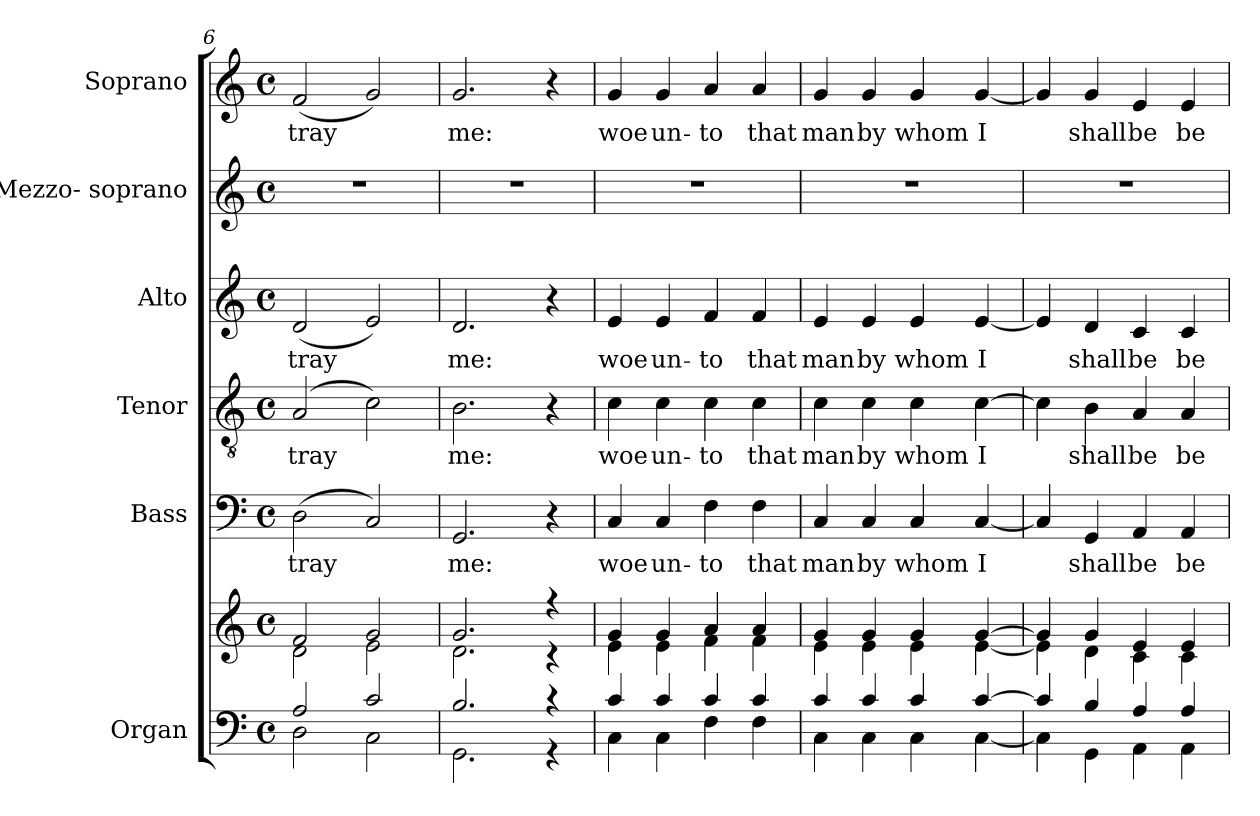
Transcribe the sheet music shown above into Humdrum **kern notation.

**kern	**kern	**kern	**text	**kern	**text	**kern	**text	**kern	**kern	**text
*part6	*part6	*part5	*part5	*part4	*part4	*part3	*part3	*part2	*part1	*part1
*staff7	*staff6	*staff5	*staff5	*staff4	*staff4	*staff3	*staff3	*staff2	*staff1	*staff1
*I"Organ	*	*I"Bass	*	*I"Tenor	*	*I"Alto	*	*I"Mezzo- soprano	*I"Soprano	*
*I'Org.	*	*I'B	*	*I'T.	*	*I'A	*	*I'M-S.	*I'S	*
*clefF4	*clefG2	*clefF4	*	*clefGv2	*	*clefG2	*	*clefG2	*clefG2	*
*	*	*	*	*ITrd7c12	*	*	*	*	*	*
*k[]	*k[]	*k[]	*	*k[]	*	*k[]	*	*k[]	*k[]	*
*C:	*C:	*C:	*	*C:	*	*C:	*	*C:	*C:	*
*M4/4	*M4/4	*M4/4	*	*M4/4	*	*M4/4	*	*M4/4	*M4/4	*
*met(c)	*met(c)	*met(c)	*	*met(c)	*	*met(c)	*	*met(c)	*met(c)	*
=6	=6	=6	=6	=6	=6	=6	=6	=6	=6	=6
*^	*^	*	*	*	*	*	*	*	*	*
!	!	!	!	!	!LO:LY:b:color=#000000	!	!	!	!	!	!	!
!	!	!	!	!	!	!	!LO:LY:b:color=#000000	!	!	!	!	!
!	!	!	!	!	!	!	!	!	!LO:LY:b:color=#000000	!	!	!
!	!	!	!	!	!	!	!	!	!	!	!	!LO:LY:b:color=#000000
2Ai/	2Di\	2fi/	2di\	(2Di\	-tray	(2AAi/	-tray	(2di/	-tray	1r	(2fi/	-tray
2ci/	2Ci\	2gi/	2ei\	2Ci/)	.	2Ci\)	.	2ei/)	.	.	2gi/)	.
=7	=7	=7	=7	=7	=7	=7	=7	=7	=7	=7	=7	=7
!	!	!	!	!	!LO:LY:b:color=#000000	!	!	!	!	!	!	!
!	!	!	!	!	!	!	!LO:LY:b:color=#000000	!	!	!	!	!
!	!	!	!	!	!	!	!	!	!LO:LY:b:color=#000000	!	!	!
!	!	!	!	!	!	!	!	!	!	!	!	!LO:LY:b:color=#000000
2.Bi/	2.GGi\	2.gi/	2.di\	2.GGi/	me:	2.BBi\	me:	2.di/	me:	1r	2.gi/	me:
4r	4r	4r	4r	4r	.	4r	.	4r	.	.	4r	.
=8	=8	=8	=8	=8	=8	=8	=8	=8	=8	=8	=8	=8
!	!	!	!	!	!LO:LY:b:color=#000000	!	!	!	!	!	!	!
!	!	!	!	!	!	!	!LO:LY:b:color=#000000	!	!	!	!	!
!	!	!	!	!	!	!	!	!	!LO:LY:b:color=#000000	!	!	!
!	!	!	!	!	!	!	!	!	!	!	!	!LO:LY:b:color=#000000
4ci/	4Ci\	4gi/	4ei\	4Ci/	woe	4Ci\	woe	4ei/	woe	1r	4gi/	woe
!	!	!	!	!	!LO:LY:b:color=#000000	!	!	!	!	!	!	!
!	!	!	!	!	!	!	!LO:LY:b:color=#000000	!	!	!	!	!
!	!	!	!	!	!	!	!	!	!LO:LY:b:color=#000000	!	!	!
!	!	!	!	!	!	!	!	!	!	!	!	!LO:LY:b:color=#000000
4ci/	4Ci\	4gi/	4ei\	4Ci/	un-	4Ci\	un-	4ei/	un-	.	4gi/	un-
!	!	!	!	!	!LO:LY:b:color=#000000	!	!	!	!	!	!	!
!	!	!	!	!	!	!	!LO:LY:b:color=#000000	!	!	!	!	!
!	!	!	!	!	!	!	!	!	!LO:LY:b:color=#000000	!	!	!
!	!	!	!	!	!	!	!	!	!	!	!	!LO:LY:b:color=#000000
4ci/	4Fi\	4ai/	4fi\	4Fi\	-to	4Ci\	-to	4fi/	-to	.	4ai/	-to
!	!	!	!	!	!LO:LY:b:color=#000000	!	!	!	!	!	!	!
!	!	!	!	!	!	!	!LO:LY:b:color=#000000	!	!	!	!	!
!	!	!	!	!	!	!	!	!	!LO:LY:b:color=#000000	!	!	!
!	!	!	!	!	!	!	!	!	!	!	!	!LO:LY:b:color=#000000
4ci/	4Fi\	4ai/	4fi\	4Fi\	that	4Ci\	that	4fi/	that	.	4ai/	that
!!LO:PB:g=z
=9	=9	=9	=9	=9	=9	=9	=9	=9	=9	=9	=9	=9
!	!	!	!	!	!LO:LY:b:color=#000000	!	!	!	!	!	!	!
!	!	!	!	!	!	!	!LO:LY:b:color=#000000	!	!	!	!	!
!	!	!	!	!	!	!	!	!	!LO:LY:b:color=#000000	!	!	!
!	!	!	!	!	!	!	!	!	!	!	!	!LO:LY:b:color=#000000
4ci/	4Ci\	4gi/	4ei\	4Ci/	man	4Ci\	man	4ei/	man	1r	4gi/	man
!	!	!	!	!	!LO:LY:b:color=#000000	!	!	!	!	!	!	!
!	!	!	!	!	!	!	!LO:LY:b:color=#000000	!	!	!	!	!
!	!	!	!	!	!	!	!	!	!LO:LY:b:color=#000000	!	!	!
!	!	!	!	!	!	!	!	!	!	!	!	!LO:LY:b:color=#000000
4ci/	4Ci\	4gi/	4ei\	4Ci/	by	4Ci\	by	4ei/	by	.	4gi/	by
!	!	!	!	!	!LO:LY:b:color=#000000	!	!	!	!	!	!	!
!	!	!	!	!	!	!	!LO:LY:b:color=#000000	!	!	!	!	!
!	!	!	!	!	!	!	!	!	!LO:LY:b:color=#000000	!	!	!
!	!	!	!	!	!	!	!	!	!	!	!	!LO:LY:b:color=#000000
4ci/	4Ci\	4gi/	4ei\	4Ci/	whom	4Ci\	whom	4ei/	whom	.	4gi/	whom
!	!	!	!	!	!LO:LY:b:color=#000000	!	!	!	!	!	!	!
!	!	!	!	!	!	!	!LO:LY:b:color=#000000	!	!	!	!	!
!	!	!	!	!	!	!	!	!	!LO:LY:b:color=#000000	!	!	!
!	!	!	!	!	!	!	!	!	!	!	!	!LO:LY:b:color=#000000
[4ci/	[4Ci\	[4gi/	[4ei\	[4Ci/	I	[4Ci\	I	[4ei/	I	.	[4gi/	I
=10	=10	=10	=10	=10	=10	=10	=10	=10	=10	=10	=10	=10
4ci/]	4Ci\]	4gi/]	4ei\]	4Ci/]	.	4Ci\]	.	4ei/]	.	1r	4gi/]	.
!	!	!	!	!	!LO:LY:b:color=#000000	!	!	!	!	!	!	!
!	!	!	!	!	!	!	!LO:LY:b:color=#000000	!	!	!	!	!
!	!	!	!	!	!	!	!	!	!LO:LY:b:color=#000000	!	!	!
!	!	!	!	!	!	!	!	!	!	!	!	!LO:LY:b:color=#000000
4Bi/	4GGi\	4gi/	4di\	4GGi/	shall	4BBi\	shall	4di/	shall	.	4gi/	shall
!	!	!	!	!	!LO:LY:b:color=#000000	!	!	!	!	!	!	!
!	!	!	!	!	!	!	!LO:LY:b:color=#000000	!	!	!	!	!
!	!	!	!	!	!	!	!	!	!LO:LY:b:color=#000000	!	!	!
!	!	!	!	!	!	!	!	!	!	!	!	!LO:LY:b:color=#000000
4Ai/	4AAi\	4ei/	4ci\	4AAi/	be	4AAi/	be	4ci/	be	.	4ei/	be
!	!	!	!	!	!LO:LY:b:color=#000000	!	!	!	!	!	!	!
!	!	!	!	!	!	!	!LO:LY:b:color=#000000	!	!	!	!	!
!	!	!	!	!	!	!	!	!	!LO:LY:b:color=#000000	!	!	!
!	!	!	!	!	!	!	!	!	!	!	!	!LO:LY:b:color=#000000
4Ai/	4AAi\	4ei/	4ci\	4AAi/	be-	4AAi/	be-	4ci/	be-	.	4ei/	be-
*v	*v	*	*	*	*	*	*	*	*	*	*	*
*	*v	*v	*	*	*	*	*	*	*	*	*
=	=	=	=	=	=	=	=	=	=	=
*-	*-	*-	*-	*-	*-	*-	*-	*-	*-	*-
